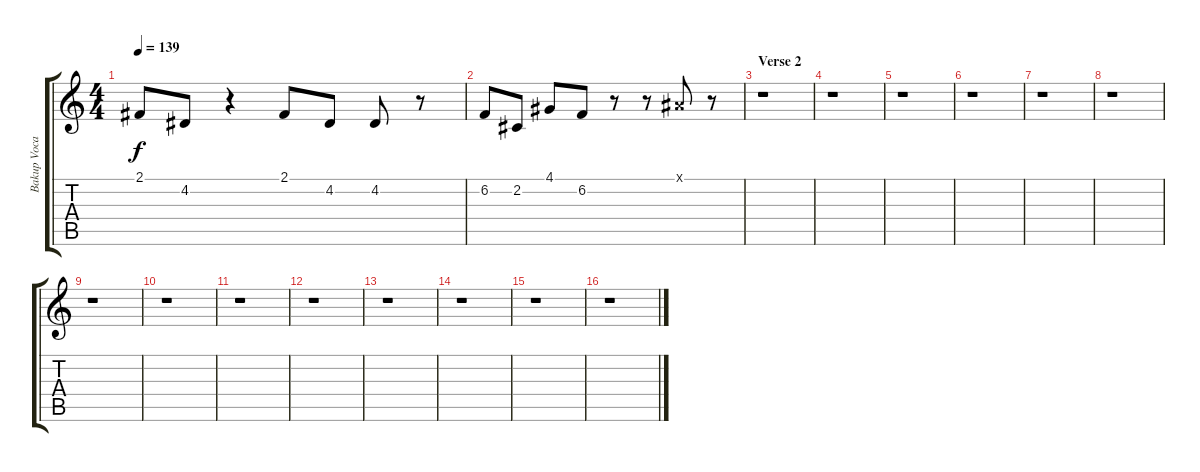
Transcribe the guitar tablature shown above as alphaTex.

\track ("Bakup Vocals" "Bakup Voca") {instrument piccolo}
\staff {score tabs}
\tuning (E4 B3 G3 D3 A2 E2) {hide}
\ts (4 4)
\tempo 139
\clef g2
\ks c
2.1.8{dy f} 4.2.8 r.4 2.1.8 4.2.8 4.2.8 r.8 |
6.2.8 2.2.8 4.1.8 6.2.8 r.8 r.8 6.1{x}.8 r.8 |
\section ("" "Verse 2")
r.1 |
r.1 |
r.1 |
r.1 |
r.1 |
r.1 |
r.1 |
r.1 |
r.1 |
r.1 |
r.1 |
r.1 |
r.1 |
r.1
